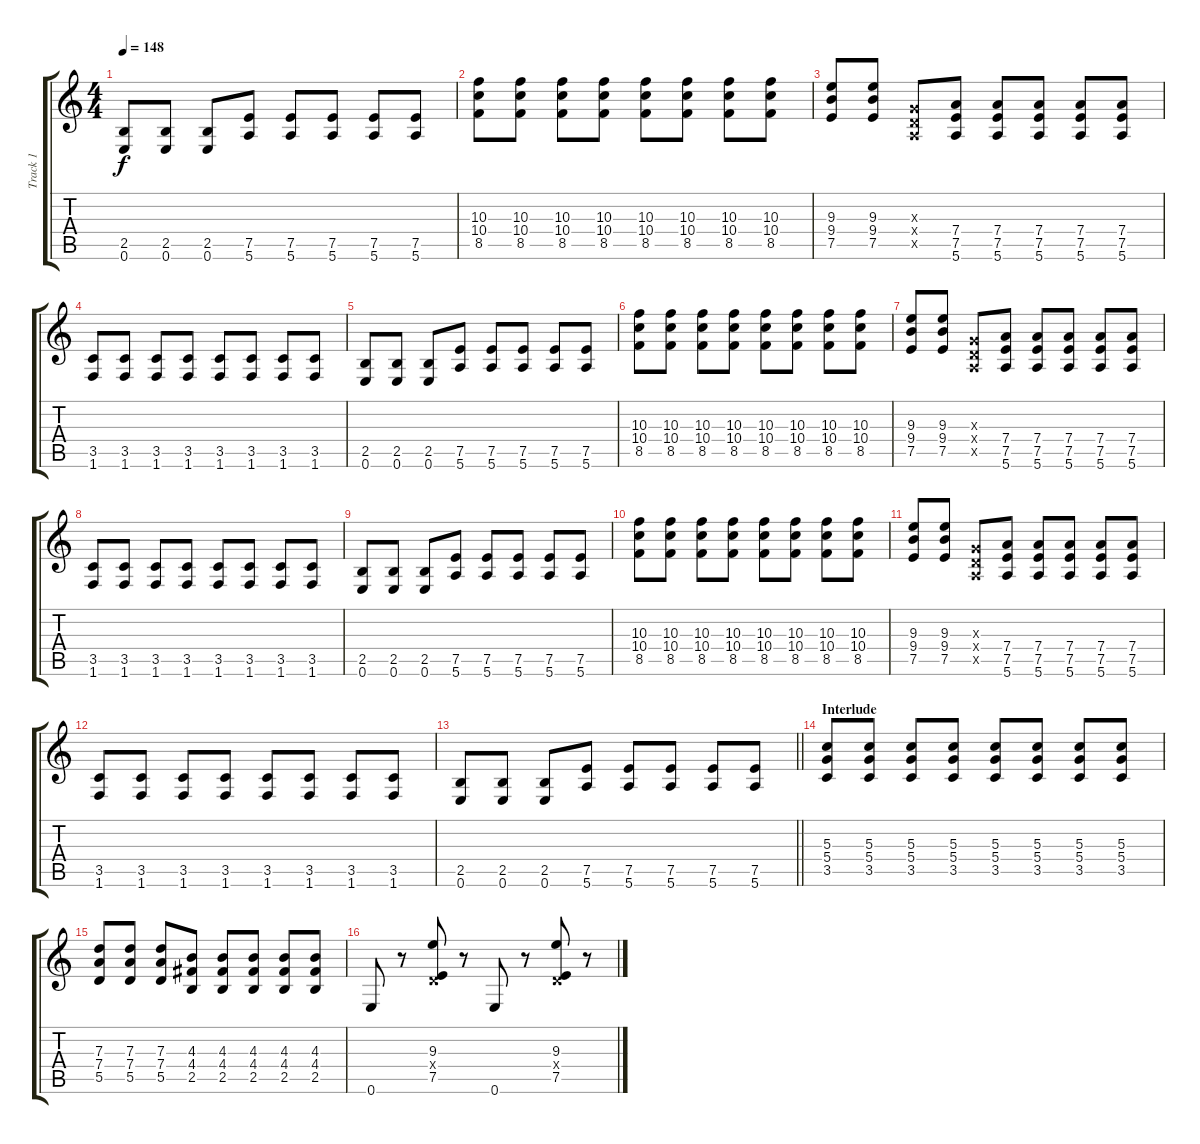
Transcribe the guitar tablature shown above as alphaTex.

\track ("Track 1" "Track 1") {instrument electricguitarclean}
\staff {score tabs}
\tuning (E4 B3 G3 D3 A2 E2) {hide}
\ts (4 4)
\tempo 148
\clef g2
\ks c
(2.5 0.6).8{dy f} (2.5 0.6).8 (2.5 0.6).8 (7.5 5.6).8 (7.5 5.6).8 (7.5 5.6).8 (7.5 5.6).8 (7.5 5.6).8 |
(10.3 10.4 8.5).8 (10.3 10.4 8.5).8 (10.3 10.4 8.5).8 (10.3 10.4 8.5).8 (10.3 10.4 8.5).8 (10.3 10.4 8.5).8 (10.3 10.4 8.5).8 (10.3 10.4 8.5).8 |
(9.3 9.4 7.5).8 (9.3 9.4 7.5).8 (0.3{x} 0.4{x} 0.5{x}).8 (7.4 7.5 5.6).8 (7.4 7.5 5.6).8 (7.4 7.5 5.6).8 (7.4 7.5 5.6).8 (7.4 7.5 5.6).8 |
(3.5 1.6).8 (3.5 1.6).8 (3.5 1.6).8 (3.5 1.6).8 (3.5 1.6).8 (3.5 1.6).8 (3.5 1.6).8 (3.5 1.6).8 |
(2.5 0.6).8 (2.5 0.6).8 (2.5 0.6).8 (7.5 5.6).8 (7.5 5.6).8 (7.5 5.6).8 (7.5 5.6).8 (7.5 5.6).8 |
(10.3 10.4 8.5).8 (10.3 10.4 8.5).8 (10.3 10.4 8.5).8 (10.3 10.4 8.5).8 (10.3 10.4 8.5).8 (10.3 10.4 8.5).8 (10.3 10.4 8.5).8 (10.3 10.4 8.5).8 |
(9.3 9.4 7.5).8 (9.3 9.4 7.5).8 (0.3{x} 0.4{x} 0.5{x}).8 (7.4 7.5 5.6).8 (7.4 7.5 5.6).8 (7.4 7.5 5.6).8 (7.4 7.5 5.6).8 (7.4 7.5 5.6).8 |
(3.5 1.6).8 (3.5 1.6).8 (3.5 1.6).8 (3.5 1.6).8 (3.5 1.6).8 (3.5 1.6).8 (3.5 1.6).8 (3.5 1.6).8 |
(2.5 0.6).8 (2.5 0.6).8 (2.5 0.6).8 (7.5 5.6).8 (7.5 5.6).8 (7.5 5.6).8 (7.5 5.6).8 (7.5 5.6).8 |
(10.3 10.4 8.5).8 (10.3 10.4 8.5).8 (10.3 10.4 8.5).8 (10.3 10.4 8.5).8 (10.3 10.4 8.5).8 (10.3 10.4 8.5).8 (10.3 10.4 8.5).8 (10.3 10.4 8.5).8 |
(9.3 9.4 7.5).8 (9.3 9.4 7.5).8 (0.3{x} 0.4{x} 0.5{x}).8 (7.4 7.5 5.6).8 (7.4 7.5 5.6).8 (7.4 7.5 5.6).8 (7.4 7.5 5.6).8 (7.4 7.5 5.6).8 |
(3.5 1.6).8 (3.5 1.6).8 (3.5 1.6).8 (3.5 1.6).8 (3.5 1.6).8 (3.5 1.6).8 (3.5 1.6).8 (3.5 1.6).8 |
\barLineRight lightlight
(2.5 0.6).8 (2.5 0.6).8 (2.5 0.6).8 (7.5 5.6).8 (7.5 5.6).8 (7.5 5.6).8 (7.5 5.6).8 (7.5 5.6).8 |
\section ("" "Interlude")
(5.3 5.4 3.5).8 (5.3 5.4 3.5).8 (5.3 5.4 3.5).8 (5.3 5.4 3.5).8 (5.3 5.4 3.5).8 (5.3 5.4 3.5).8 (5.3 5.4 3.5).8 (5.3 5.4 3.5).8 |
(7.3 7.4 5.5).8 (7.3 7.4 5.5).8 (7.3 7.4 5.5).8 (4.3 4.4 2.5).8 (4.3 4.4 2.5).8 (4.3 4.4 2.5).8 (4.3 4.4 2.5).8 (4.3 4.4 2.5).8 |
0.6.8 r.8 (9.3 0.4{x} 7.5).8 r.8 0.6.8 r.8 (9.3 0.4{x} 7.5).8 r.8
